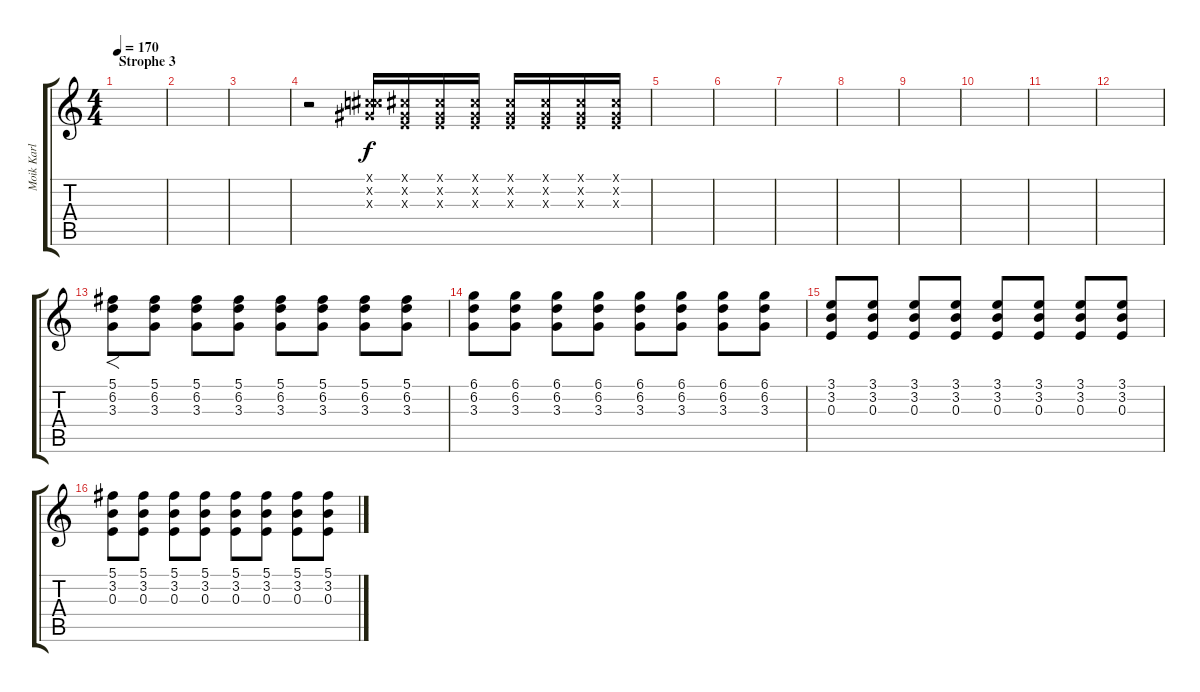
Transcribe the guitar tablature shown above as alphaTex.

\track ("Moik Karl" "Moik Karl") {instrument distortionguitar}
\staff {score tabs}
\tuning (Db4 Ab3 E3 B2 Gb2 B1) {hide}
\ts (4 4)
\section ("" "Strophe 3")
\tempo 170
\clef g2
\ks c
|
|
|
r.2{volume 0} (0.1{x} 0.2{x} 8.3{x}).16{volume 13} (0.1{x} 0.2{x} 0.3{x}).16 (0.1{x} 0.2{x} 0.3{x}).16 (0.1{x} 0.2{x} 0.3{x}).16 (0.1{x} 0.2{x} 0.3{x}).16 (0.1{x} 0.2{x} 0.3{x}).16 (0.1{x} 0.2{x} 0.3{x}).16 (0.1{x} 0.2{x} 0.3{x}).16 |
|
|
|
|
|
|
|
|
(5.1 6.2 3.3).8{f volume 8} (5.1 6.2 3.3).8 (5.1 6.2 3.3).8 (5.1 6.2 3.3).8 (5.1 6.2 3.3).8 (5.1 6.2 3.3).8 (5.1 6.2 3.3).8 (5.1 6.2 3.3).8 |
(6.1 6.2 3.3).8 (6.1 6.2 3.3).8 (6.1 6.2 3.3).8 (6.1 6.2 3.3).8 (6.1 6.2 3.3).8 (6.1 6.2 3.3).8 (6.1 6.2 3.3).8 (6.1 6.2 3.3).8 |
(3.1 3.2 0.3).8 (3.1 3.2 0.3).8 (3.1 3.2 0.3).8 (3.1 3.2 0.3).8 (3.1 3.2 0.3).8 (3.1 3.2 0.3).8 (3.1 3.2 0.3).8 (3.1 3.2 0.3).8 |
(5.1 3.2 0.3).8 (5.1 3.2 0.3).8 (5.1 3.2 0.3).8 (5.1 3.2 0.3).8 (5.1 3.2 0.3).8 (5.1 3.2 0.3).8 (5.1 3.2 0.3).8 (5.1 3.2 0.3).8
